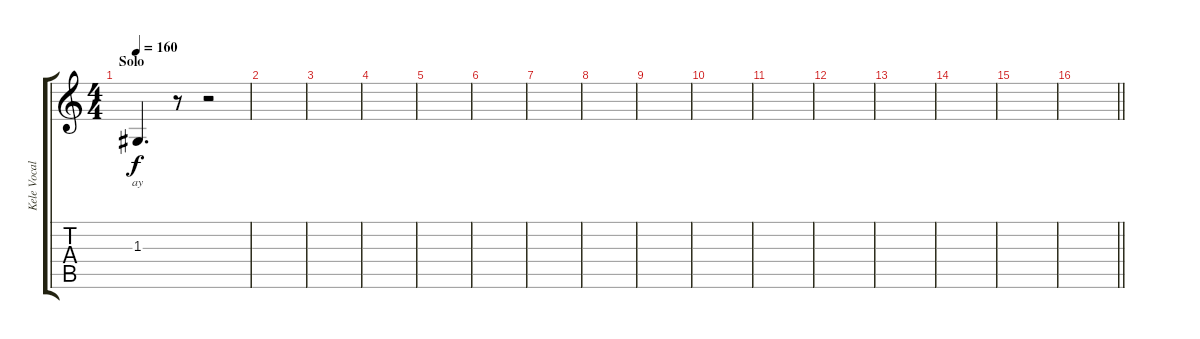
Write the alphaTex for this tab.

\track ("Kele Vocals #1" "Kele Vocal") {instrument oboe}
\staff {score tabs}
\tuning (E4 B3 G3 D3 A2 E2) {hide}
\ts (4 4)
\section ("" "Solo")
\tempo 160
\clef g2
\ks c
1.3.4{d lyrics (0 "ay") lyrics (1 "") lyrics (2 "") lyrics (3 "") lyrics (4 "") dy f} r.8 r.2 |
|
|
|
|
|
|
|
|
|
|
|
|
|
|
\barLineRight lightlight
